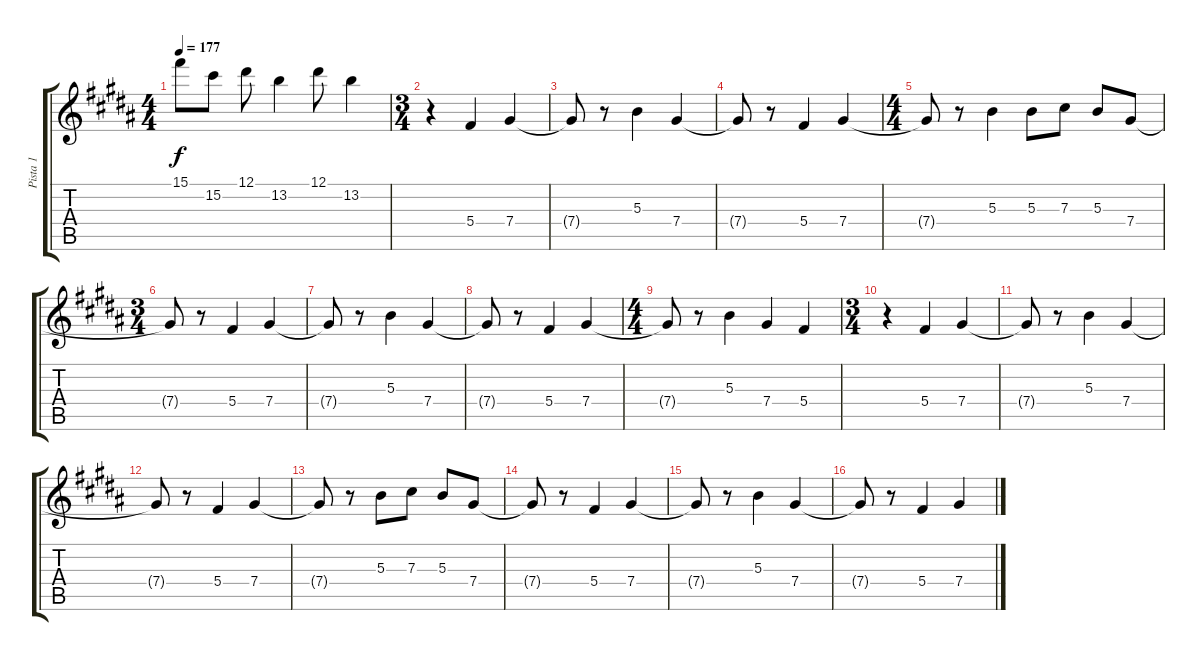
\track ("Pista 1" "Pista 1") {instrument overdrivenguitar}
\staff {score tabs}
\tuning (Eb4 Bb3 Gb3 Db3 Ab2 Eb2) {hide}
\ts (4 4)
\tempo 177
\clef g2
\ks g#minor
15.1.8{dy f} 15.2.8 12.1.8 13.2.4 12.1.8 13.2.4 |
\ts (3 4)
r.4 5.4.4 7.4.4 |
7.4{t}.8 r.8 5.3.4 7.4.4 |
7.4{t}.8 r.8 5.4.4 7.4.4 |
\ts (4 4)
7.4{t}.8 r.8 5.3.4 5.3.8 7.3.8 5.3.8 7.4.8 |
\ts (3 4)
7.4{t}.8 r.8 5.4.4 7.4.4 |
7.4{t}.8 r.8 5.3.4 7.4.4 |
7.4{t}.8 r.8 5.4.4 7.4.4 |
\ts (4 4)
7.4{t}.8 r.8 5.3.4 7.4.4 5.4.4 |
\ts (3 4)
r.4 5.4.4 7.4.4 |
7.4{t}.8 r.8 5.3.4 7.4.4 |
7.4{t}.8 r.8 5.4.4 7.4.4 |
7.4{t}.8 r.8 5.3.8 7.3.8 5.3.8 7.4.8 |
7.4{t}.8 r.8 5.4.4 7.4.4 |
7.4{t}.8 r.8 5.3.4 7.4.4 |
7.4{t}.8 r.8 5.4.4 7.4.4
